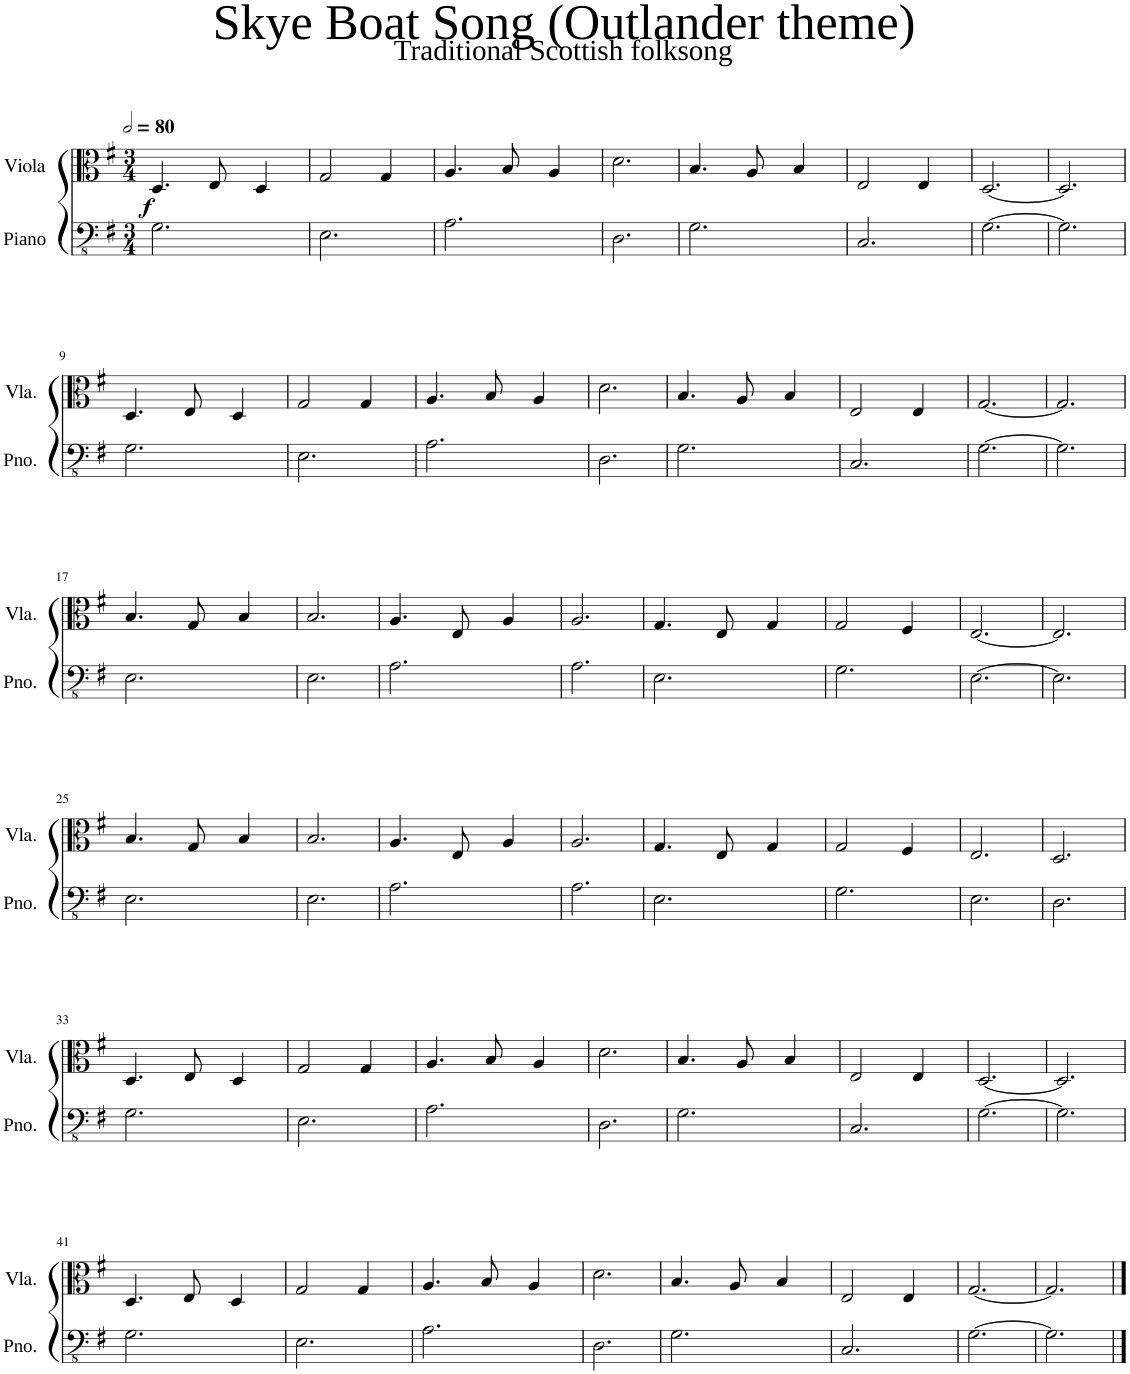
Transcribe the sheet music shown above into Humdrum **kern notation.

**kern	**kern	**dynam
*part2	*part1	*part1
*staff2	*staff1	*staff1
*I"Piano	*I"Viola	*
*I'Pno.	*I'Vla.	*
*clefFv4	*clefC3	*
*k[f#]	*k[f#]	*
*M3/4	*M3/4	*
*MM160	*MM160	*
=1	=1	=1
!	!	!LO:DY:b
2.GG\	4.D/	f
.	8E/	.
.	4D/	.
=2	=2	=2
2.EE\	2G/	.
.	4G/	.
=3	=3	=3
2.AA\	4.A/	.
.	8B/	.
.	4A/	.
=4	=4	=4
2.DD\	2.d\	.
=5	=5	=5
2.GG\	4.B/	.
.	8A/	.
.	4B/	.
=6	=6	=6
2.CC/	2E/	.
.	4E/	.
=7	=7	=7
[2.GG\	[2.D/	.
=8	=8	=8
2.GG\]	2.D/]	.
!!LO:LB:g=z
=9	=9	=9
2.GG\	4.D/	.
.	8E/	.
.	4D/	.
=10	=10	=10
2.EE\	2G/	.
.	4G/	.
=11	=11	=11
2.AA\	4.A/	.
.	8B/	.
.	4A/	.
=12	=12	=12
2.DD\	2.d\	.
=13	=13	=13
2.GG\	4.B/	.
.	8A/	.
.	4B/	.
=14	=14	=14
2.CC/	2E/	.
.	4E/	.
=15	=15	=15
[2.GG\	[2.G/	.
=16	=16	=16
2.GG\]	2.G/]	.
!!LO:LB:g=z
=17	=17	=17
2.EE\	4.B/	.
.	8G/	.
.	4B/	.
=18	=18	=18
2.EE\	2.B/	.
=19	=19	=19
2.AA\	4.A/	.
.	8E/	.
.	4A/	.
=20	=20	=20
2.AA\	2.A/	.
=21	=21	=21
2.EE\	4.G/	.
.	8E/	.
.	4G/	.
=22	=22	=22
2.GG\	2G/	.
.	4F#/	.
=23	=23	=23
[2.EE\	[2.E/	.
=24	=24	=24
2.EE\]	2.E/]	.
!!LO:LB:g=z
=25	=25	=25
2.EE\	4.B/	.
.	8G/	.
.	4B/	.
=26	=26	=26
2.EE\	2.B/	.
=27	=27	=27
2.AA\	4.A/	.
.	8E/	.
.	4A/	.
=28	=28	=28
2.AA\	2.A/	.
=29	=29	=29
2.EE\	4.G/	.
.	8E/	.
.	4G/	.
=30	=30	=30
2.GG\	2G/	.
.	4F#/	.
=31	=31	=31
2.EE\	2.E/	.
=32	=32	=32
2.DD\	2.D/	.
!!LO:LB:g=z
=33	=33	=33
2.GG\	4.D/	.
.	8E/	.
.	4D/	.
=34	=34	=34
2.EE\	2G/	.
.	4G/	.
=35	=35	=35
2.AA\	4.A/	.
.	8B/	.
.	4A/	.
=36	=36	=36
2.DD\	2.d\	.
=37	=37	=37
2.GG\	4.B/	.
.	8A/	.
.	4B/	.
=38	=38	=38
2.CC/	2E/	.
.	4E/	.
=39	=39	=39
[2.GG\	[2.D/	.
=40	=40	=40
2.GG\]	2.D/]	.
!!LO:LB:g=z
=41	=41	=41
2.GG\	4.D/	.
.	8E/	.
.	4D/	.
=42	=42	=42
2.EE\	2G/	.
.	4G/	.
=43	=43	=43
2.AA\	4.A/	.
.	8B/	.
.	4A/	.
=44	=44	=44
2.DD\	2.d\	.
=45	=45	=45
2.GG\	4.B/	.
.	8A/	.
.	4B/	.
=46	=46	=46
2.CC/	2E/	.
.	4E/	.
=47	=47	=47
[2.GG\	[2.G/	.
=48	=48	=48
2.GG\]	2.G/]	.
==	==	==
*-	*-	*-
